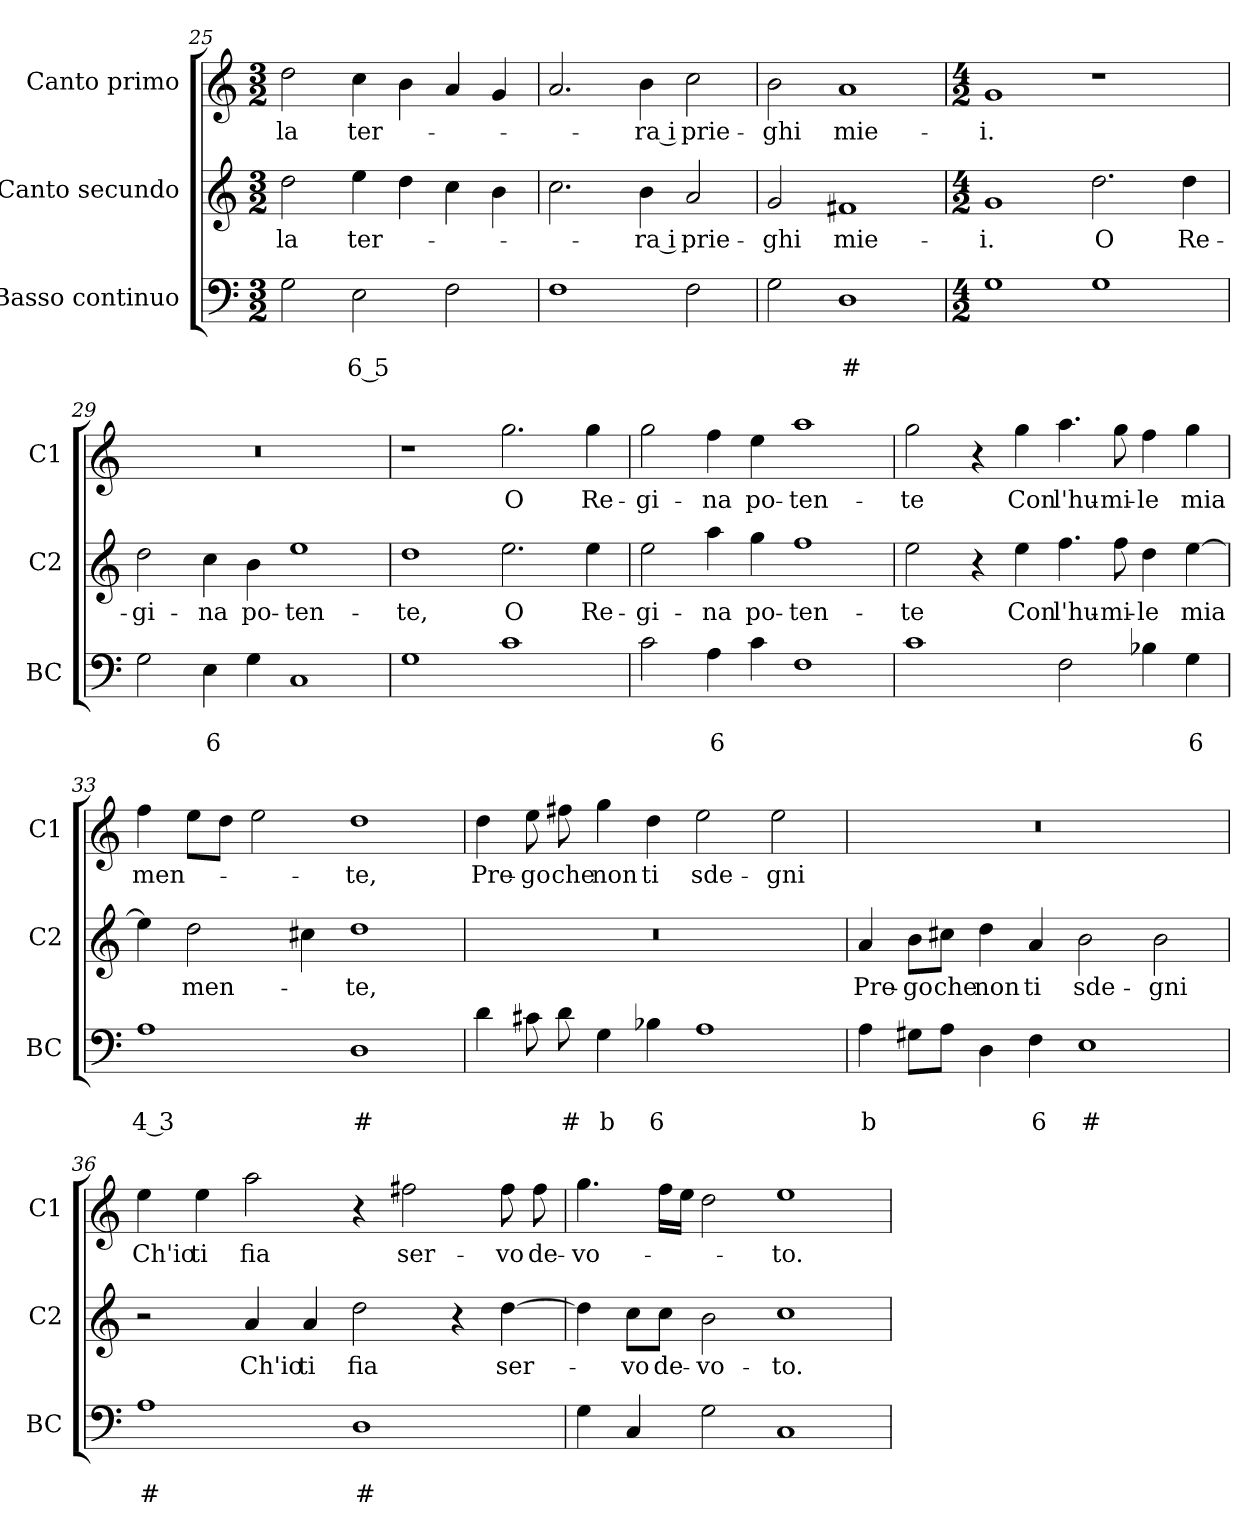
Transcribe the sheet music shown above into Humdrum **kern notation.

**kern	**text	**text	**kern	**text	**kern	**text
*part3	*part3	*part3	*part2	*part2	*part1	*part1
*staff3	*staff3	*staff3	*staff2	*staff2	*staff1	*staff1
*I"Basso continuo	*	*	*I"Canto secundo	*	*I"Canto primo	*
*I'BC	*	*	*I'C2	*	*I'C1	*
*clefF4	*	*	*clefG2	*	*clefG2	*
*k[]	*	*	*k[]	*	*k[]	*
*C:	*	*	*C:	*	*C:	*
*M3/2	*	*	*M3/2	*	*M3/2	*
=25	=25	=25	=25	=25	=25	=25
!	!	!	!	!LO:LY:b	!	!LO:LY:b
2G\	.	.	2dd\	la	2dd\	la
!	!	!LO:LY:b	!	!LO:LY:b	!	!LO:LY:b
2E\	.	6 5	4ee\	ter-	4cc\	ter-
.	.	.	4dd\	.	4b\	.
2F\	.	.	4cc\	.	4a/	.
.	.	.	4b\	.	4g/	.
=26	=26	=26	=26	=26	=26	=26
1F	.	.	2.cc\	.	2.a/	.
!	!	!	!	!LO:LY:b	!	!LO:LY:b
.	.	.	4b\	-ra i	4b\	-ra i
!	!	!	!	!LO:LY:b	!	!LO:LY:b
2F\	.	.	2a/	prie-	2cc\	prie-
!!LO:LB:g=z
=27	=27	=27	=27	=27	=27	=27
!	!	!	!	!LO:LY:b	!	!LO:LY:b
2G\	.	.	2g/	-ghi	2b\	-ghi
!	!	!LO:LY:b	!	!LO:LY:b	!	!LO:LY:b
1D	.	#	1f#X	mie-	1a	mie-
=28	=28	=28	=28	=28	=28	=28
*M4/2	*	*	*M4/2	*	*M4/2	*
!	!	!	!	!LO:LY:b	!	!LO:LY:b
1G	.	.	1g	-i.	1g	-i.
!	!	!	!	!LO:LY:b	!	!
1G	.	.	2.dd\	O	1r	.
!	!	!	!	!LO:LY:b	!	!
.	.	.	4dd\	Re-	.	.
=29	=29	=29	=29	=29	=29	=29
!	!	!	!	!LO:LY:b	!	!
2G\	.	.	2dd\	-gi-	0r	.
!	!	!LO:LY:b	!	!LO:LY:b	!	!
4E\	.	6	4cc\	-na	.	.
!	!	!	!	!LO:LY:b	!	!
4G\	.	.	4b\	po-	.	.
!	!	!	!	!LO:LY:b	!	!
1C	.	.	1ee	-ten-	.	.
=30	=30	=30	=30	=30	=30	=30
!	!	!	!	!LO:LY:b	!	!
1G	.	.	1dd	-te,	1r	.
!	!	!	!	!LO:LY:b	!	!LO:LY:b
1c	.	.	2.ee\	O	2.gg\	O
!	!	!	!	!LO:LY:b	!	!LO:LY:b
.	.	.	4ee\	Re-	4gg\	Re-
=31	=31	=31	=31	=31	=31	=31
!	!	!	!	!LO:LY:b	!	!LO:LY:b
2c\	.	.	2ee\	-gi-	2gg\	-gi-
!	!	!LO:LY:b	!	!LO:LY:b	!	!LO:LY:b
4A\	.	6	4aa\	-na	4ff\	-na
!	!	!	!	!LO:LY:b	!	!LO:LY:b
4c\	.	.	4gg\	po-	4ee\	po-
!	!	!	!	!LO:LY:b	!	!LO:LY:b
1F	.	.	1ff	-ten-	1aa	-ten-
!!LO:LB:g=z
=32	=32	=32	=32	=32	=32	=32
!	!	!	!	!LO:LY:b	!	!LO:LY:b
1c	.	.	2ee\	-te	2gg\	-te
.	.	.	4r	.	4r	.
!	!	!	!	!LO:LY:b	!	!LO:LY:b
.	.	.	4ee\	Con	4gg\	Con
!	!	!	!	!LO:LY:b	!	!LO:LY:b
2F\	.	.	4.ff\	l'hu-	4.aa\	l'hu-
!	!	!	!	!LO:LY:b	!	!LO:LY:b
.	.	.	8ff\	-mi-	8gg\	-mi-
!	!	!	!	!LO:LY:b	!	!LO:LY:b
4B-X\	.	.	4dd\	-le	4ff\	-le
!	!	!LO:LY:b	!	!LO:LY:b	!	!LO:LY:b
4G\	.	6	[4ee\	mia	4gg\	mia
=33	=33	=33	=33	=33	=33	=33
!	!	!LO:LY:b	!	!	!	!LO:LY:b
1A	.	4 3	4ee\]	.	4ff\	men-
!	!	!	!	!LO:LY:b	!	!
.	.	.	2dd\	men-	8ee\L	.
.	.	.	.	.	8dd\J	.
.	.	.	.	.	2ee\	.
.	.	.	4cc#X\	.	.	.
!	!	!LO:LY:b	!	!LO:LY:b	!	!LO:LY:b
1D	.	#	1dd	-te,	1dd	-te,
=34	=34	=34	=34	=34	=34	=34
!	!	!	!	!	!	!LO:LY:b
4d\	.	.	0r	.	4dd\	Pre-
!	!	!	!	!	!	!LO:LY:b
8c#X\	.	.	.	.	8ee\	-go
!	!	!LO:LY:b	!	!	!	!LO:LY:b
8d\	.	#	.	.	8ff#X\	che
!	!	!LO:LY:b	!	!	!	!LO:LY:b
4G\	.	b	.	.	4gg\	non
!	!	!LO:LY:b	!	!	!	!LO:LY:b
4B-X\	.	6	.	.	4dd\	ti
!	!	!	!	!	!	!LO:LY:b
1A	.	.	.	.	2ee\	sde-
!	!	!	!	!	!	!LO:LY:b
.	.	.	.	.	2ee\	-gni
!!LO:LB:g=z
=35	=35	=35	=35	=35	=35	=35
!	!	!LO:LY:b	!	!LO:LY:b	!	!
4A\	.	b	4a/	Pre-	0r	.
!	!	!	!	!LO:LY:b	!	!
8G#X\L	.	.	8b\L	-go	.	.
!	!	!	!	!LO:LY:b	!	!
8A\J	.	.	8cc#X\J	che	.	.
!	!	!	!	!LO:LY:b	!	!
4D\	.	.	4dd\	non	.	.
!	!	!LO:LY:b	!	!LO:LY:b	!	!
4F\	.	6	4a/	ti	.	.
!	!	!LO:LY:b	!	!LO:LY:b	!	!
1E	.	#	2b\	sde-	.	.
!	!	!	!	!LO:LY:b	!	!
.	.	.	2b\	-gni	.	.
=36	=36	=36	=36	=36	=36	=36
!	!	!LO:LY:b	!	!	!	!LO:LY:b
1A	.	#	2r	.	4ee\	Ch'io
!	!	!	!	!	!	!LO:LY:b
.	.	.	.	.	4ee\	ti
!	!	!	!	!LO:LY:b	!	!LO:LY:b
.	.	.	4a/	Ch'io	2aa\	fia
!	!	!	!	!LO:LY:b	!	!
.	.	.	4a/	ti	.	.
!	!	!LO:LY:b	!	!LO:LY:b	!	!
1D	.	#	2dd\	fia	4r	.
!	!	!	!	!	!	!LO:LY:b
.	.	.	.	.	2ff#X\	ser-
.	.	.	4r	.	.	.
!	!	!	!	!LO:LY:b	!	!LO:LY:b
.	.	.	[4dd\	ser-	8ff#\	-vo
!	!	!	!	!	!	!LO:LY:b
.	.	.	.	.	8ff#\	de-
=37	=37	=37	=37	=37	=37	=37
!	!	!	!	!	!	!LO:LY:b
4G\	.	.	4dd\]	.	4.gg\	-vo-
!	!	!	!	!LO:LY:b	!	!
4C/	.	.	8cc\L	-vo	.	.
!	!	!	!	!LO:LY:b	!	!
.	.	.	8cc\J	de-	16ff\LL	.
.	.	.	.	.	16ee\JJ	.
!	!	!	!	!LO:LY:b	!	!
2G\	.	.	2b\	-vo-	2dd\	.
!	!	!	!	!LO:LY:b	!	!LO:LY:b
1C	.	.	1cc	-to.	1ee	-to.
=	=	=	=	=	=	=
*-	*-	*-	*-	*-	*-	*-
